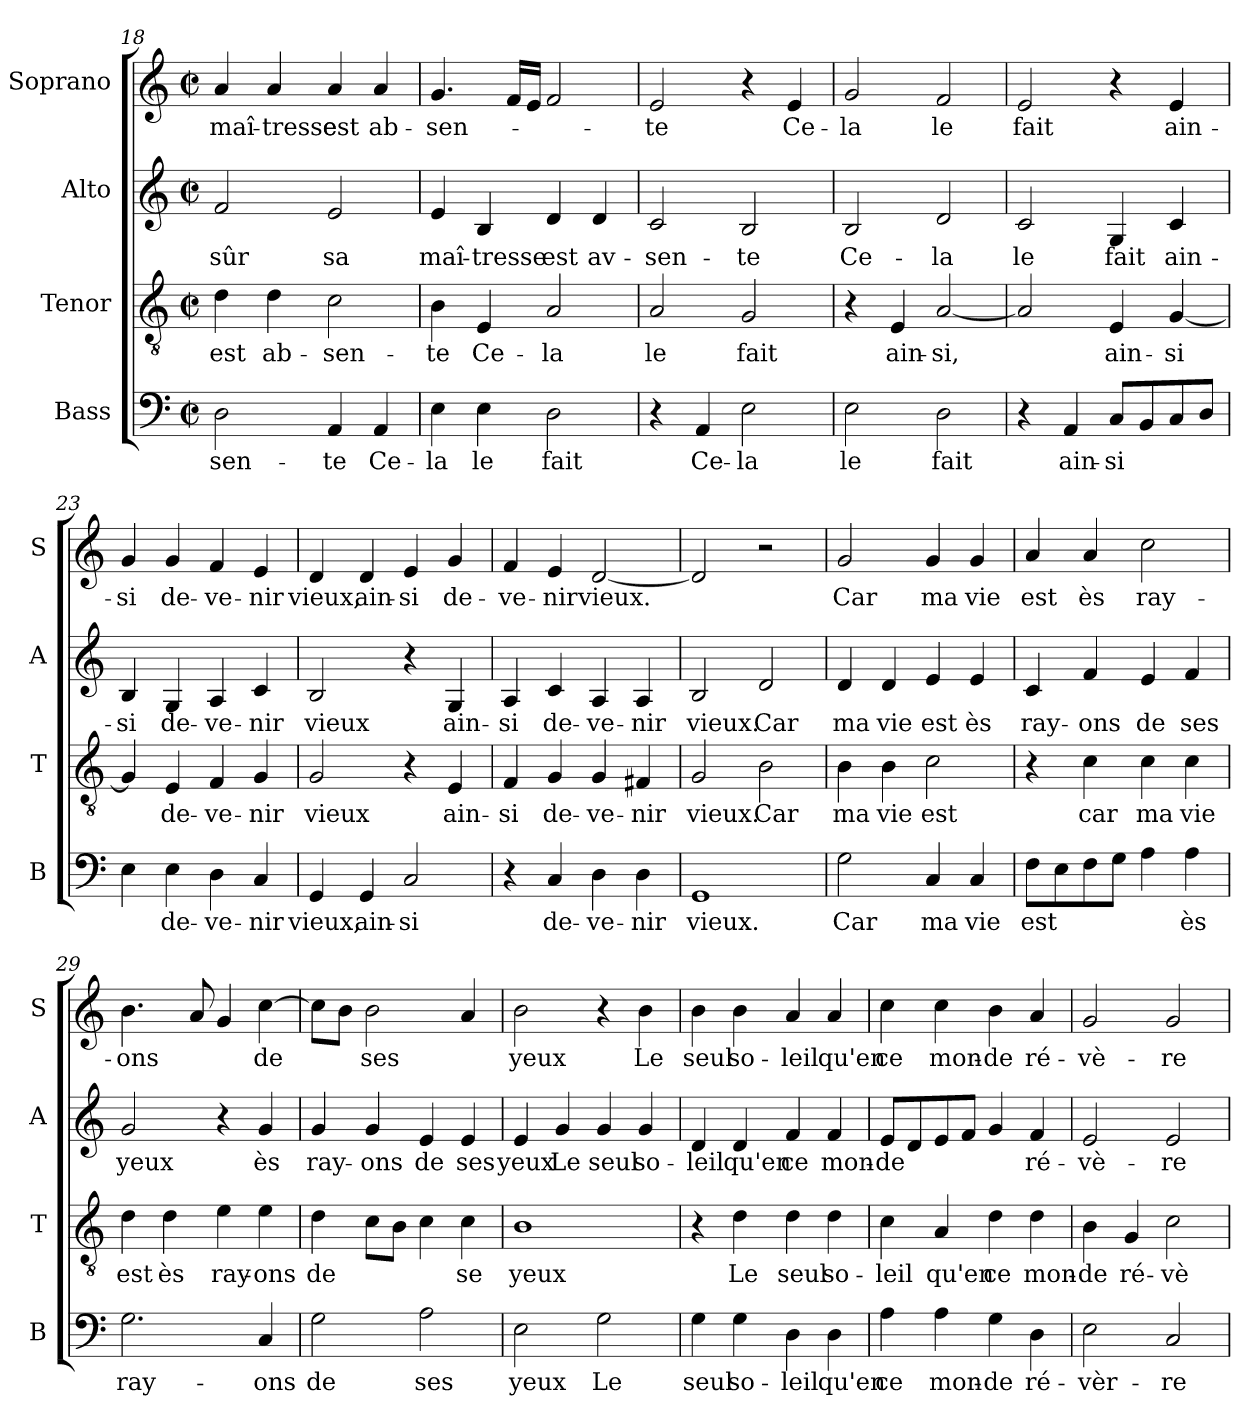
**kern	**text	**kern	**text	**kern	**text	**kern	**text
*part4	*part4	*part3	*part3	*part2	*part2	*part1	*part1
*staff4	*staff4	*staff3	*staff3	*staff2	*staff2	*staff1	*staff1
*I"Bass	*	*I"Tenor	*	*I"Alto	*	*I"Soprano	*
*I'B	*	*I'T	*	*I'A	*	*I'S	*
*clefF4	*	*clefGv2	*	*clefG2	*	*clefG2	*
*k[]	*	*k[]	*	*k[]	*	*k[]	*
*C:	*	*C:	*	*C:	*	*C:	*
*M2/2	*	*M2/2	*	*M2/2	*	*M2/2	*
*met(c|)	*	*met(c|)	*	*met(c|)	*	*met(c|)	*
=18	=18	=18	=18	=18	=18	=18	=18
2D\	-sen-	4d\	est	2f/	sûr	4a/	maî-
.	.	4d\	ab-	.	.	4a/	-tresse
4AA/	-te	2c\	-sen-	2e/	sa	4a/	est
4AA/	Ce-	.	.	.	.	4a/	ab-
=19	=19	=19	=19	=19	=19	=19	=19
4E\	-la	4B\	-te	4e/	maî-	4.g/	-sen-
4E\	le	4E/	Ce-	4B/	-tresse	.	.
.	.	.	.	.	.	16f/LL	.
.	.	.	.	.	.	16e/JJ	.
2D\	fait	2A/	-la	4d/	est	2f/	.
.	.	.	.	4d/	av-	.	.
!!LO:LB:g=z
=20	=20	=20	=20	=20	=20	=20	=20
4r	.	2A/	le	2c/	-sen-	2e/	-te
4AA/	Ce-	.	.	.	.	.	.
2E\	-la	2G/	fait	2B/	-te	4r	.
.	.	.	.	.	.	4e/	Ce-
=21	=21	=21	=21	=21	=21	=21	=21
2E\	le	4r	.	2B/	Ce-	2g/	-la
.	.	4E/	ain-	.	.	.	.
2D\	fait	[2A/	-si,	2d/	-la	2f/	le
=22	=22	=22	=22	=22	=22	=22	=22
4r	.	2A/]	.	2c/	le	2e/	fait
4AA/	ain-	.	.	.	.	.	.
8C/L	-si	4E/	ain-	4G/	fait	4r	.
8BB/	.	.	.	.	.	.	.
8C/	.	[4G/	-si	4c/	ain-	4e/	ain-
8D/J	.	.	.	.	.	.	.
=23	=23	=23	=23	=23	=23	=23	=23
4E\	.	4G/]	.	4B/	-si	4g/	-si
4E\	de-	4E/	de-	4G/	de-	4g/	de-
4D\	-ve-	4F/	-ve-	4A/	-ve-	4f/	-ve-
4C/	-nir	4G/	-nir	4c/	-nir	4e/	-nir
=24	=24	=24	=24	=24	=24	=24	=24
4GG/	vieux,	2G/	vieux	2B/	vieux	4d/	vieux,
4GG/	ain-	.	.	.	.	4d/	ain-
2C/	-si	4r	.	4r	.	4e/	-si
.	.	4E/	ain-	4G/	ain-	4g/	de-
!!LO:LB:g=z
=25	=25	=25	=25	=25	=25	=25	=25
4r	.	4F/	-si	4A/	-si	4f/	-ve-
4C/	de-	4G/	de-	4c/	de-	4e/	-nir
4D\	-ve-	4G/	-ve-	4A/	-ve-	[2d/	vieux.
4D\	-nir	4F#X/	-nir	4A/	-nir	.	.
=26	=26	=26	=26	=26	=26	=26	=26
1GG	vieux.	2G/	vieux.	2B/	vieux.	2d/]	.
.	.	2B\	Car	2d/	Car	2r	.
=27	=27	=27	=27	=27	=27	=27	=27
2G\	Car	4B\	ma	4d/	ma	2g/	Car
.	.	4B\	vie	4d/	vie	.	.
4C/	ma	2c\	est	4e/	est	4g/	ma
4C/	vie	.	.	4e/	ès	4g/	vie
=28	=28	=28	=28	=28	=28	=28	=28
8F\L	est	4r	.	4c/	ray-	4a/	est
8E\	.	.	.	.	.	.	.
8F\	.	4c\	car	4f/	-ons	4a/	ès
8G\J	.	.	.	.	.	.	.
4A\	.	4c\	ma	4e/	de	2cc\	ray-
4A\	ès	4c\	vie	4f/	ses	.	.
=29	=29	=29	=29	=29	=29	=29	=29
2.G\	ray-	4d\	est	2g/	yeux	4.b\	-ons
.	.	4d\	ès	.	.	.	.
.	.	.	.	.	.	8a/	.
.	.	4e\	ray-	4r	.	4g/	.
4C/	-ons	4e\	-ons	4g/	ès	[4cc\	de
!!LO:PB:g=z
=30	=30	=30	=30	=30	=30	=30	=30
2G\	de	4d\	de	4g/	ray-	8cc\L]	.
.	.	.	.	.	.	8b\J	.
.	.	8c\L	.	4g/	-ons	2b\	ses
.	.	8B\J	.	.	.	.	.
2A\	ses	4c\	.	4e/	de	.	.
.	.	4c\	se	4e/	ses	4a/	.
=31	=31	=31	=31	=31	=31	=31	=31
2E\	yeux	1B	yeux	4e/	yeux	2b\	yeux
.	.	.	.	4g/	Le	.	.
2G\	Le	.	.	4g/	seul	4r	.
.	.	.	.	4g/	so-	4b\	Le
=32	=32	=32	=32	=32	=32	=32	=32
4G\	seul	4r	.	4d/	-leil	4b\	seul
4G\	so-	4d\	Le	4d/	qu'en	4b\	so-
4D\	-leil	4d\	seul	4f/	ce	4a/	-leil
4D\	qu'en	4d\	so-	4f/	mon-	4a/	qu'en
=33	=33	=33	=33	=33	=33	=33	=33
4A\	ce	4c\	-leil	8e/L	-de	4cc\	ce
.	.	.	.	8d/	.	.	.
4A\	mon-	4A/	qu'en	8e/	.	4cc\	mon-
.	.	.	.	8f/J	.	.	.
4G\	-de	4d\	ce	4g/	.	4b\	-de
4D\	ré-	4d\	mon-	4f/	ré-	4a/	ré-
=34	=34	=34	=34	=34	=34	=34	=34
2E\	-vèr-	4B\	-de	2e/	-vè-	2g/	-vè-
.	.	4G/	ré-	.	.	.	.
2C/	-re	2c\	-vè-	2e/	-re	2g/	-re
=	=	=	=	=	=	=	=
*-	*-	*-	*-	*-	*-	*-	*-
